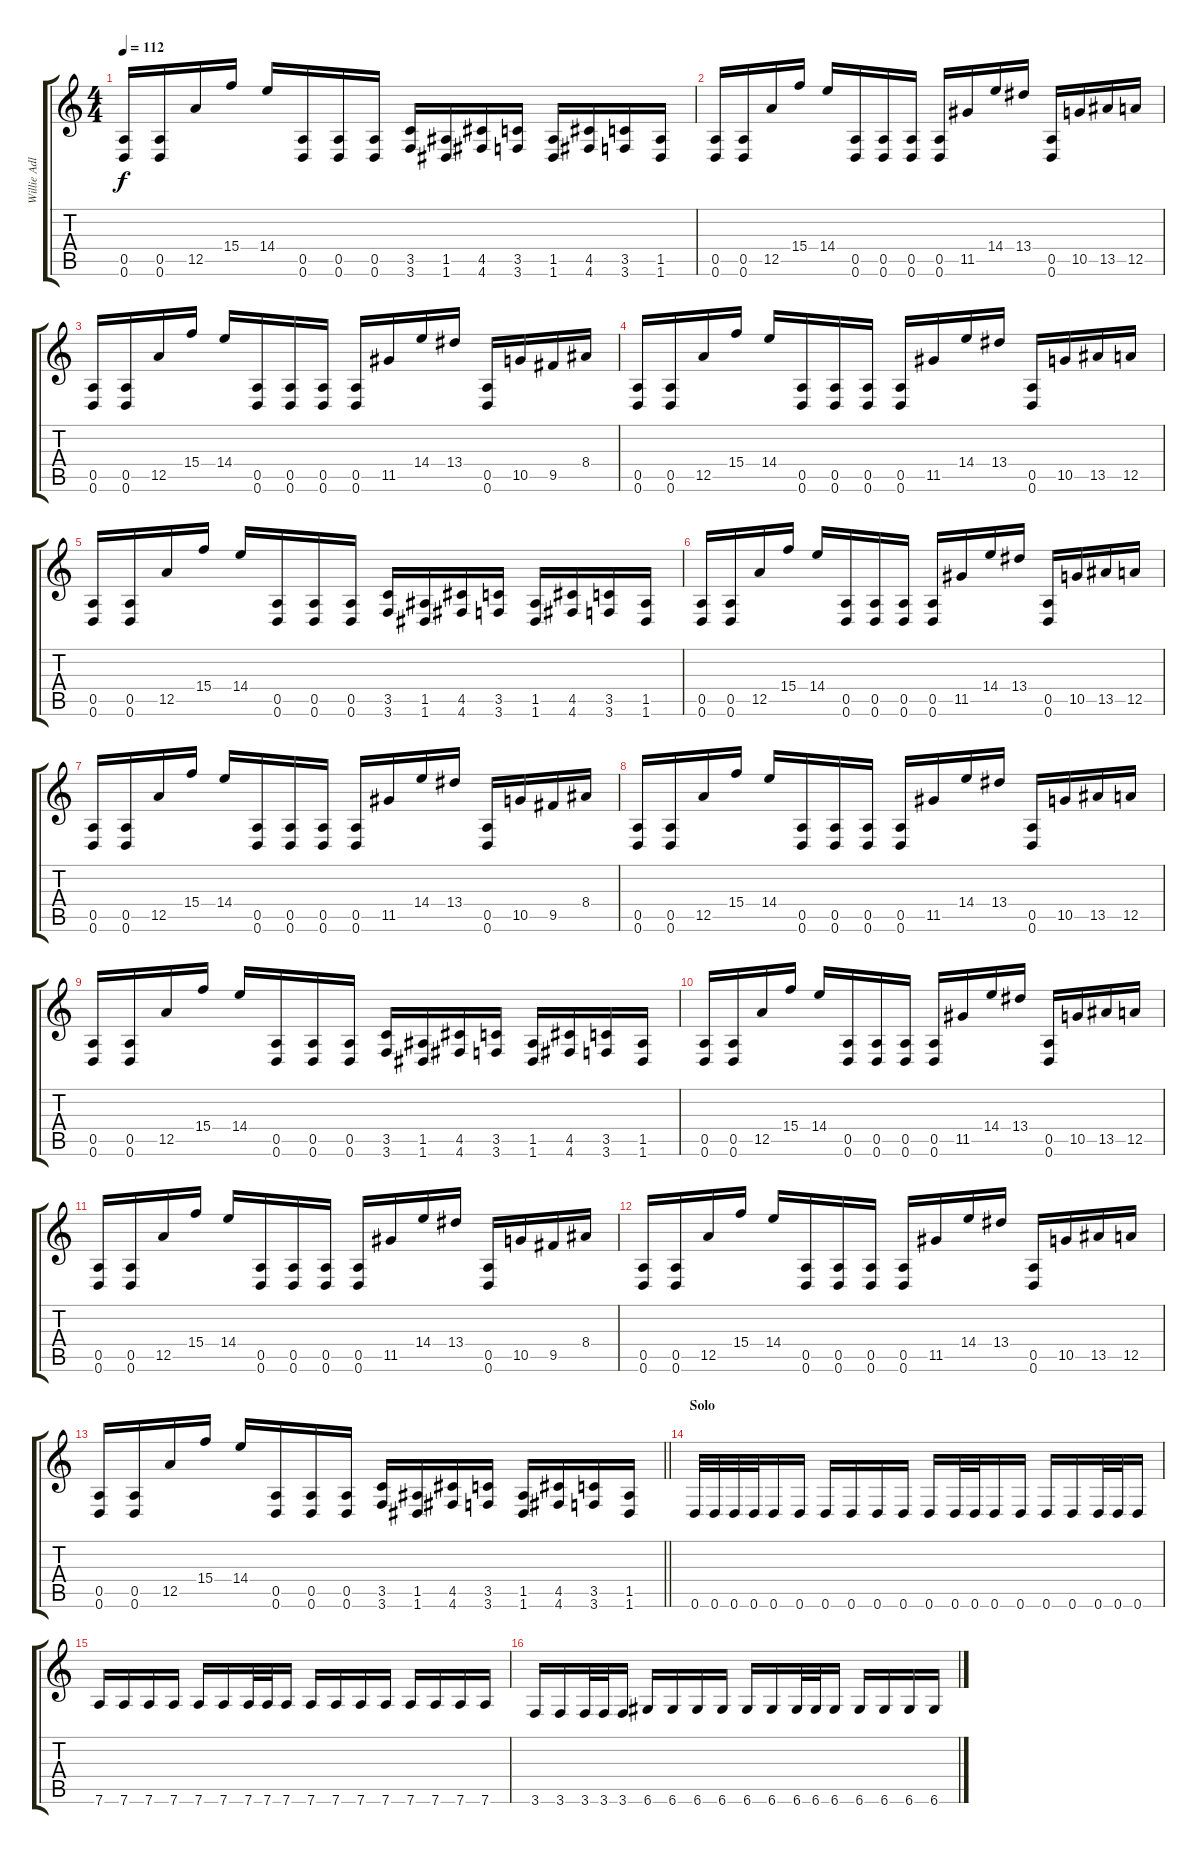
\track ("Willie Adler" "Willie Adl") {instrument distortionguitar}
\staff {score tabs}
\tuning (E4 B3 G3 D3 A2 D2) {hide}
\ts (4 4)
\tempo 112
\clef g2
\ks c
(0.5 0.6).16{dy f balance 8} (0.5 0.6).16 12.5.16{balance 2} 15.4.16 14.4.16 (0.5 0.6).16{balance 8} (0.5 0.6).16 (0.5 0.6).16 (3.5 3.6).16 (1.5 1.6).16 (4.5 4.6).16 (3.5 3.6).16 (1.5 1.6).16 (4.5 4.6).16 (3.5 3.6).16 (1.5 1.6).16 |
(0.5 0.6).16 (0.5 0.6).16 12.5.16{balance 2} 15.4.16 14.4.16 (0.5 0.6).16{balance 8} (0.5 0.6).16 (0.5 0.6).16 (0.5 0.6).16 11.5.16{balance 14} 14.4.16 13.4.16 (0.5 0.6).16{balance 8} 10.5.16{balance 2} 13.5.16 12.5.16 |
(0.5 0.6).16{balance 8} (0.5 0.6).16 12.5.16{balance 2} 15.4.16 14.4.16 (0.5 0.6).16{balance 8} (0.5 0.6).16 (0.5 0.6).16 (0.5 0.6).16 11.5.16{balance 14} 14.4.16 13.4.16 (0.5 0.6).16{balance 8} 10.5.16{balance 2} 9.5.16 8.4.16 |
(0.5 0.6).16{balance 8} (0.5 0.6).16 12.5.16{balance 2} 15.4.16 14.4.16 (0.5 0.6).16{balance 8} (0.5 0.6).16 (0.5 0.6).16 (0.5 0.6).16 11.5.16{balance 14} 14.4.16 13.4.16 (0.5 0.6).16{balance 8} 10.5.16{balance 2} 13.5.16 12.5.16 |
(0.5 0.6).16{balance 8} (0.5 0.6).16 12.5.16{balance 2} 15.4.16 14.4.16 (0.5 0.6).16{balance 8} (0.5 0.6).16 (0.5 0.6).16 (3.5 3.6).16 (1.5 1.6).16 (4.5 4.6).16 (3.5 3.6).16 (1.5 1.6).16 (4.5 4.6).16 (3.5 3.6).16 (1.5 1.6).16 |
(0.5 0.6).16{balance 2} (0.5 0.6).16 12.5.16 15.4.16 14.4.16 (0.5 0.6).16 (0.5 0.6).16 (0.5 0.6).16 (0.5 0.6).16 11.5.16 14.4.16 13.4.16 (0.5 0.6).16 10.5.16 13.5.16 12.5.16 |
(0.5 0.6).16 (0.5 0.6).16 12.5.16 15.4.16 14.4.16 (0.5 0.6).16 (0.5 0.6).16 (0.5 0.6).16 (0.5 0.6).16 11.5.16 14.4.16 13.4.16 (0.5 0.6).16 10.5.16 9.5.16 8.4.16 |
(0.5 0.6).16 (0.5 0.6).16 12.5.16 15.4.16 14.4.16 (0.5 0.6).16 (0.5 0.6).16 (0.5 0.6).16 (0.5 0.6).16 11.5.16 14.4.16 13.4.16 (0.5 0.6).16 10.5.16 13.5.16 12.5.16 |
(0.5 0.6).16 (0.5 0.6).16 12.5.16 15.4.16 14.4.16 (0.5 0.6).16 (0.5 0.6).16 (0.5 0.6).16 (3.5 3.6).16 (1.5 1.6).16 (4.5 4.6).16 (3.5 3.6).16 (1.5 1.6).16 (4.5 4.6).16 (3.5 3.6).16 (1.5 1.6).16 |
(0.5 0.6).16 (0.5 0.6).16 12.5.16 15.4.16 14.4.16 (0.5 0.6).16 (0.5 0.6).16 (0.5 0.6).16 (0.5 0.6).16 11.5.16 14.4.16 13.4.16 (0.5 0.6).16 10.5.16 13.5.16 12.5.16 |
(0.5 0.6).16 (0.5 0.6).16 12.5.16 15.4.16 14.4.16 (0.5 0.6).16 (0.5 0.6).16 (0.5 0.6).16 (0.5 0.6).16 11.5.16 14.4.16 13.4.16 (0.5 0.6).16 10.5.16 9.5.16 8.4.16 |
(0.5 0.6).16 (0.5 0.6).16 12.5.16 15.4.16 14.4.16 (0.5 0.6).16 (0.5 0.6).16 (0.5 0.6).16 (0.5 0.6).16 11.5.16 14.4.16 13.4.16 (0.5 0.6).16 10.5.16 13.5.16 12.5.16 |
\barLineRight lightlight
(0.5 0.6).16 (0.5 0.6).16 12.5.16 15.4.16 14.4.16 (0.5 0.6).16 (0.5 0.6).16 (0.5 0.6).16 (3.5 3.6).16 (1.5 1.6).16 (4.5 4.6).16 (3.5 3.6).16 (1.5 1.6).16 (4.5 4.6).16 (3.5 3.6).16 (1.5 1.6).16 |
\section ("" "Solo")
0.6.32 0.6.32 0.6.32 0.6.32 0.6.16 0.6.16 0.6.16 0.6.16 0.6.16 0.6.16 0.6.16 0.6.32 0.6.32 0.6.16 0.6.16 0.6.16 0.6.16 0.6.32 0.6.32 0.6.16 |
7.6.16 7.6.16 7.6.16 7.6.16 7.6.16 7.6.16 7.6.32 7.6.32 7.6.16 7.6.16 7.6.16 7.6.16 7.6.16 7.6.16 7.6.16 7.6.16 7.6.16 |
3.6.16 3.6.16 3.6.32 3.6.32 3.6.16 6.6.16 6.6.16 6.6.16 6.6.16 6.6.16 6.6.16 6.6.32 6.6.32 6.6.16 6.6.16 6.6.16 6.6.16 6.6.16
